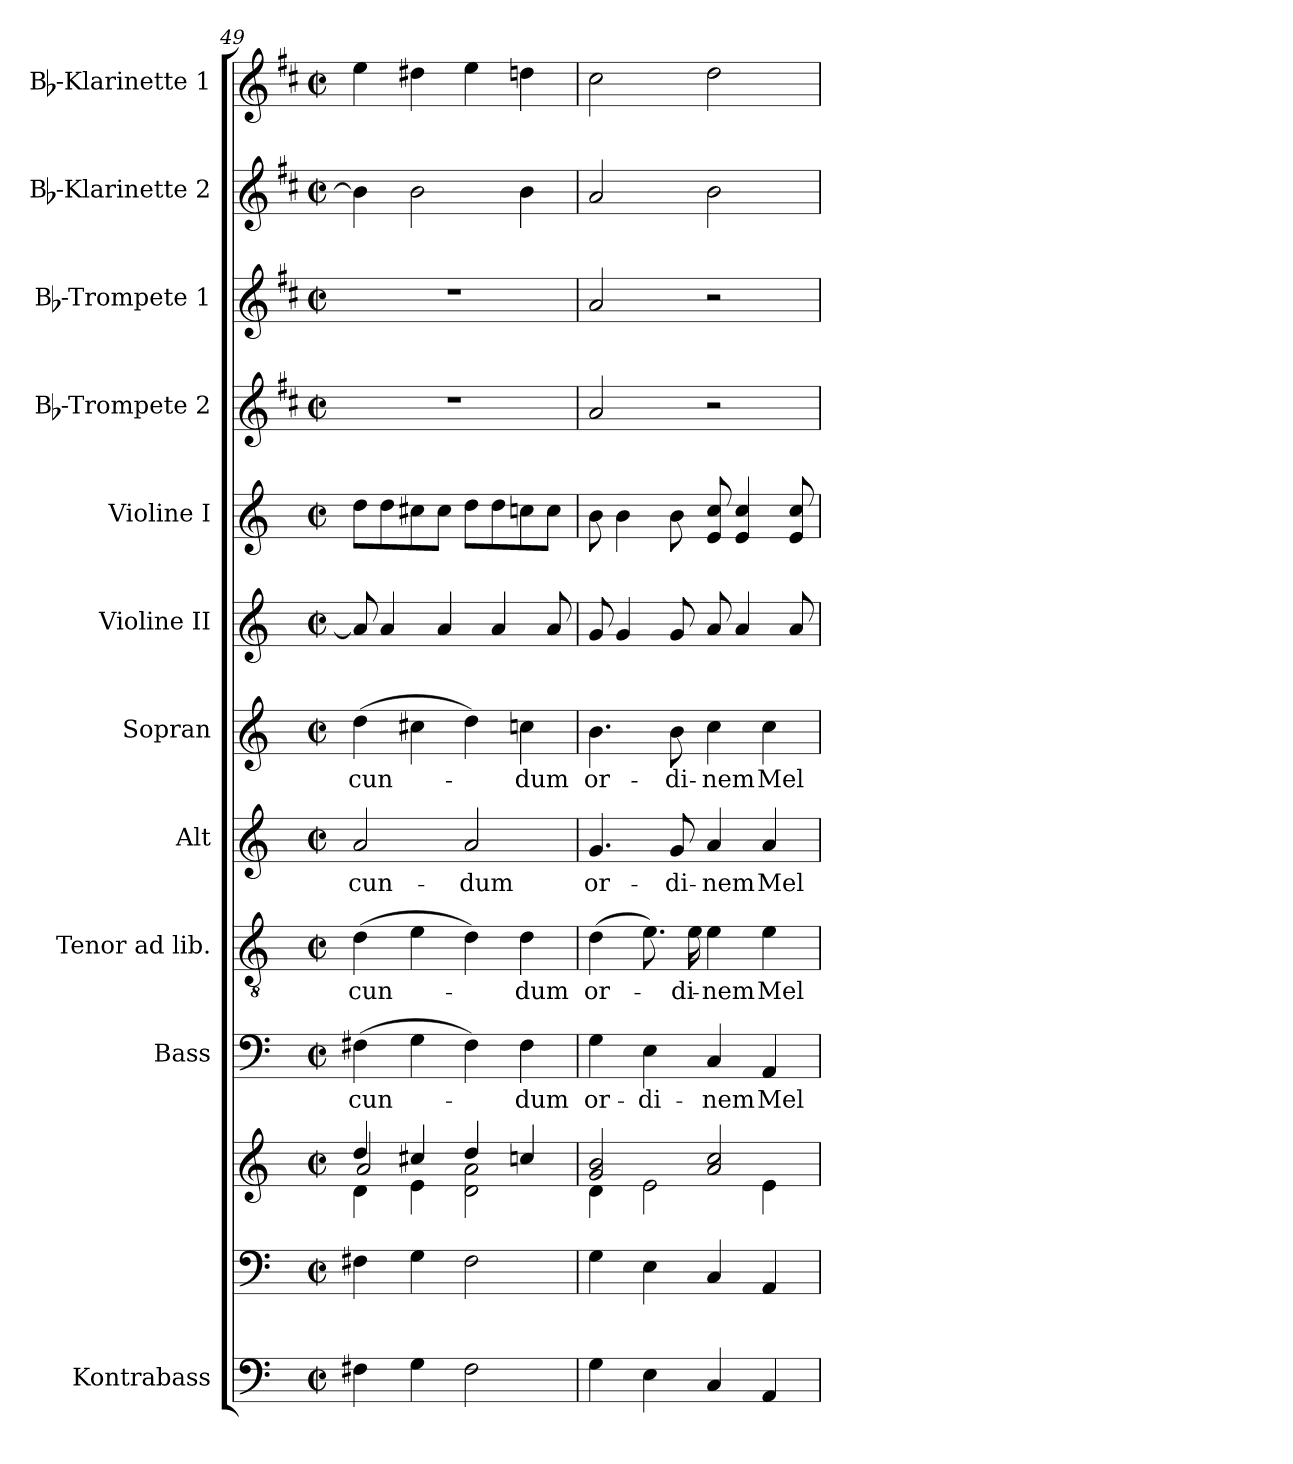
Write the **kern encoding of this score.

**kern	**kern	**kern	**kern	**text	**kern	**text	**kern	**text	**kern	**text	**kern	**kern	**kern	**kern	**kern	**kern
*part12	*part11	*part11	*part10	*part10	*part9	*part9	*part8	*part8	*part7	*part7	*part6	*part5	*part4	*part3	*part2	*part1
*staff13	*staff12	*staff11	*staff10	*staff10	*staff9	*staff9	*staff8	*staff8	*staff7	*staff7	*staff6	*staff5	*staff4	*staff3	*staff2	*staff1
*I"Kontrabass	*	*	*I"Bass	*	*I"Tenor ad lib.	*	*I"Alt	*	*I"Sopran	*	*I"Violine II	*I"Violine I	*I"Bb-Trompete 2	*I"Bb-Trompete 1	*I"Bb-Klarinette 2	*I"Bb-Klarinette 1
*I'Kb.	*	*	*I'B.	*	*I'T.	*	*I'A.	*	*I'S.	*	*I'Vl. II	*I'Vl. I	*I'Bb Trp. 2	*I'Bb Trp. 1	*I'Bb Kl. 2	*I'Bb Kl. 1
*clefF4	*clefF4	*clefG2	*clefF4	*	*clefGv2	*	*clefG2	*	*clefG2	*	*clefG2	*clefG2	*clefG2	*clefG2	*clefG2	*clefG2
*ITrd7c12	*	*	*	*	*	*	*	*	*	*	*	*	*ITrd1c2	*ITrd1c2	*ITrd1c2	*ITrd1c2
*k[]	*k[]	*k[]	*k[]	*	*k[]	*	*k[]	*	*k[]	*	*k[]	*k[]	*k[]	*k[]	*k[]	*k[]
*C:	*C:	*C:	*C:	*	*C:	*	*C:	*	*C:	*	*C:	*C:	*C:	*C:	*C:	*C:
*M2/2	*M2/2	*M2/2	*M2/2	*	*M2/2	*	*M2/2	*	*M2/2	*	*M2/2	*M2/2	*M2/2	*M2/2	*M2/2	*M2/2
*met(c|)	*met(c|)	*met(c|)	*met(c|)	*	*met(c|)	*	*met(c|)	*	*met(c|)	*	*met(c|)	*met(c|)	*met(c|)	*met(c|)	*met(c|)	*met(c|)
=49	=49	=49	=49	=49	=49	=49	=49	=49	=49	=49	=49	=49	=49	=49	=49	=49
*	*	*^	*	*	*	*	*	*	*	*	*	*	*	*	*	*
*	*	*	*^	*	*	*	*	*	*	*	*	*	*	*	*	*	*
!	!	!	!	!	!	!LO:LY:b	!	!LO:LY:b	!	!LO:LY:b	!	!LO:LY:b	!	!	!	!	!	!
4FF#X\	4F#X\	4dd/	4d\	2a/	(>4F#X\	-cun-	(>4d\	-cun-	2a/	-cun-	(>4dd\	-cun-	8a/]	8dd\L	1r	1r	4a\]	4dd\
.	.	.	.	.	.	.	.	.	.	.	.	.	4a/	8dd\	.	.	.	.
4GG\	4G\	4cc#X/	4e\	.	4G\	.	4e\	.	.	.	4cc#X\	.	.	8cc#X\	.	.	2a\	4cc#X\
.	.	.	.	.	.	.	.	.	.	.	.	.	4a/	8cc#\J	.	.	.	.
!	!	!	!	!	!	!	!	!	!	!LO:LY:b	!	!	!	!	!	!	!	!
2FF#\	2F#\	4dd/	2d\ 2a\	2ryy	4F#\)	.	4d\)	.	2a/	-dum	4dd\)	.	.	8dd\L	.	.	.	4dd\
.	.	.	.	.	.	.	.	.	.	.	.	.	4a/	8dd\	.	.	.	.
!	!	!	!	!	!	!LO:LY:b	!	!LO:LY:b	!	!	!	!LO:LY:b	!	!	!	!	!	!
.	.	4ccn/	.	.	4F#\	-dum	4d\	-dum	.	.	4ccn\	-dum	.	8ccn\	.	.	4a\	4ccn\
.	.	.	.	.	.	.	.	.	.	.	.	.	8a/	8cc\J	.	.	.	.
*	*	*	*v	*v	*	*	*	*	*	*	*	*	*	*	*	*	*	*
=50	=50	=50	=50	=50	=50	=50	=50	=50	=50	=50	=50	=50	=50	=50	=50	=50	=50
!	!	!	!	!	!LO:LY:b	!	!LO:LY:b	!	!LO:LY:b	!	!LO:LY:b	!	!	!	!	!	!
4GG\	4G\	2g/ 2b/	4d\	4G\	or-	(>4d\	or-	4.g/	or-	4.b\	or-	8g/	8b\	2g/	2g/	2g/	2b\
.	.	.	.	.	.	.	.	.	.	.	.	4g/	4b\	.	.	.	.
!	!	!	!	!	!LO:LY:b	!	!	!	!	!	!	!	!	!	!	!	!
4EE\	4E\	.	2e\	4E\	-di-	8.e\)	.	.	.	.	.	.	.	.	.	.	.
!	!	!	!	!	!	!	!	!	!LO:LY:b	!	!LO:LY:b	!	!	!	!	!	!
.	.	.	.	.	.	.	.	8g/	-di-	8b\	-di-	8g/	8b\	.	.	.	.
!	!	!	!	!	!	!	!LO:LY:b	!	!	!	!	!	!	!	!	!	!
.	.	.	.	.	.	16e\	-di-	.	.	.	.	.	.	.	.	.	.
!	!	!	!	!	!LO:LY:b	!	!LO:LY:b	!	!LO:LY:b	!	!LO:LY:b	!	!	!	!	!	!
4CC/	4C/	2a/ 2cc/	.	4C/	-nem	4e\	-nem	4a/	-nem	4cc\	-nem	8a/	8e/ 8cc/	2r	2r	2a\	2cc\
.	.	.	.	.	.	.	.	.	.	.	.	4a/	4e/ 4cc/	.	.	.	.
!	!	!	!	!	!LO:LY:b	!	!LO:LY:b	!	!LO:LY:b	!	!LO:LY:b	!	!	!	!	!	!
4AAA/	4AA/	.	4e\	4AA/	Mel-	4e\	Mel-	4a/	Mel-	4cc\	Mel-	.	.	.	.	.	.
.	.	.	.	.	.	.	.	.	.	.	.	8a/	8e/ 8cc/	.	.	.	.
*	*	*v	*v	*	*	*	*	*	*	*	*	*	*	*	*	*	*
=	=	=	=	=	=	=	=	=	=	=	=	=	=	=	=	=
*-	*-	*-	*-	*-	*-	*-	*-	*-	*-	*-	*-	*-	*-	*-	*-	*-
